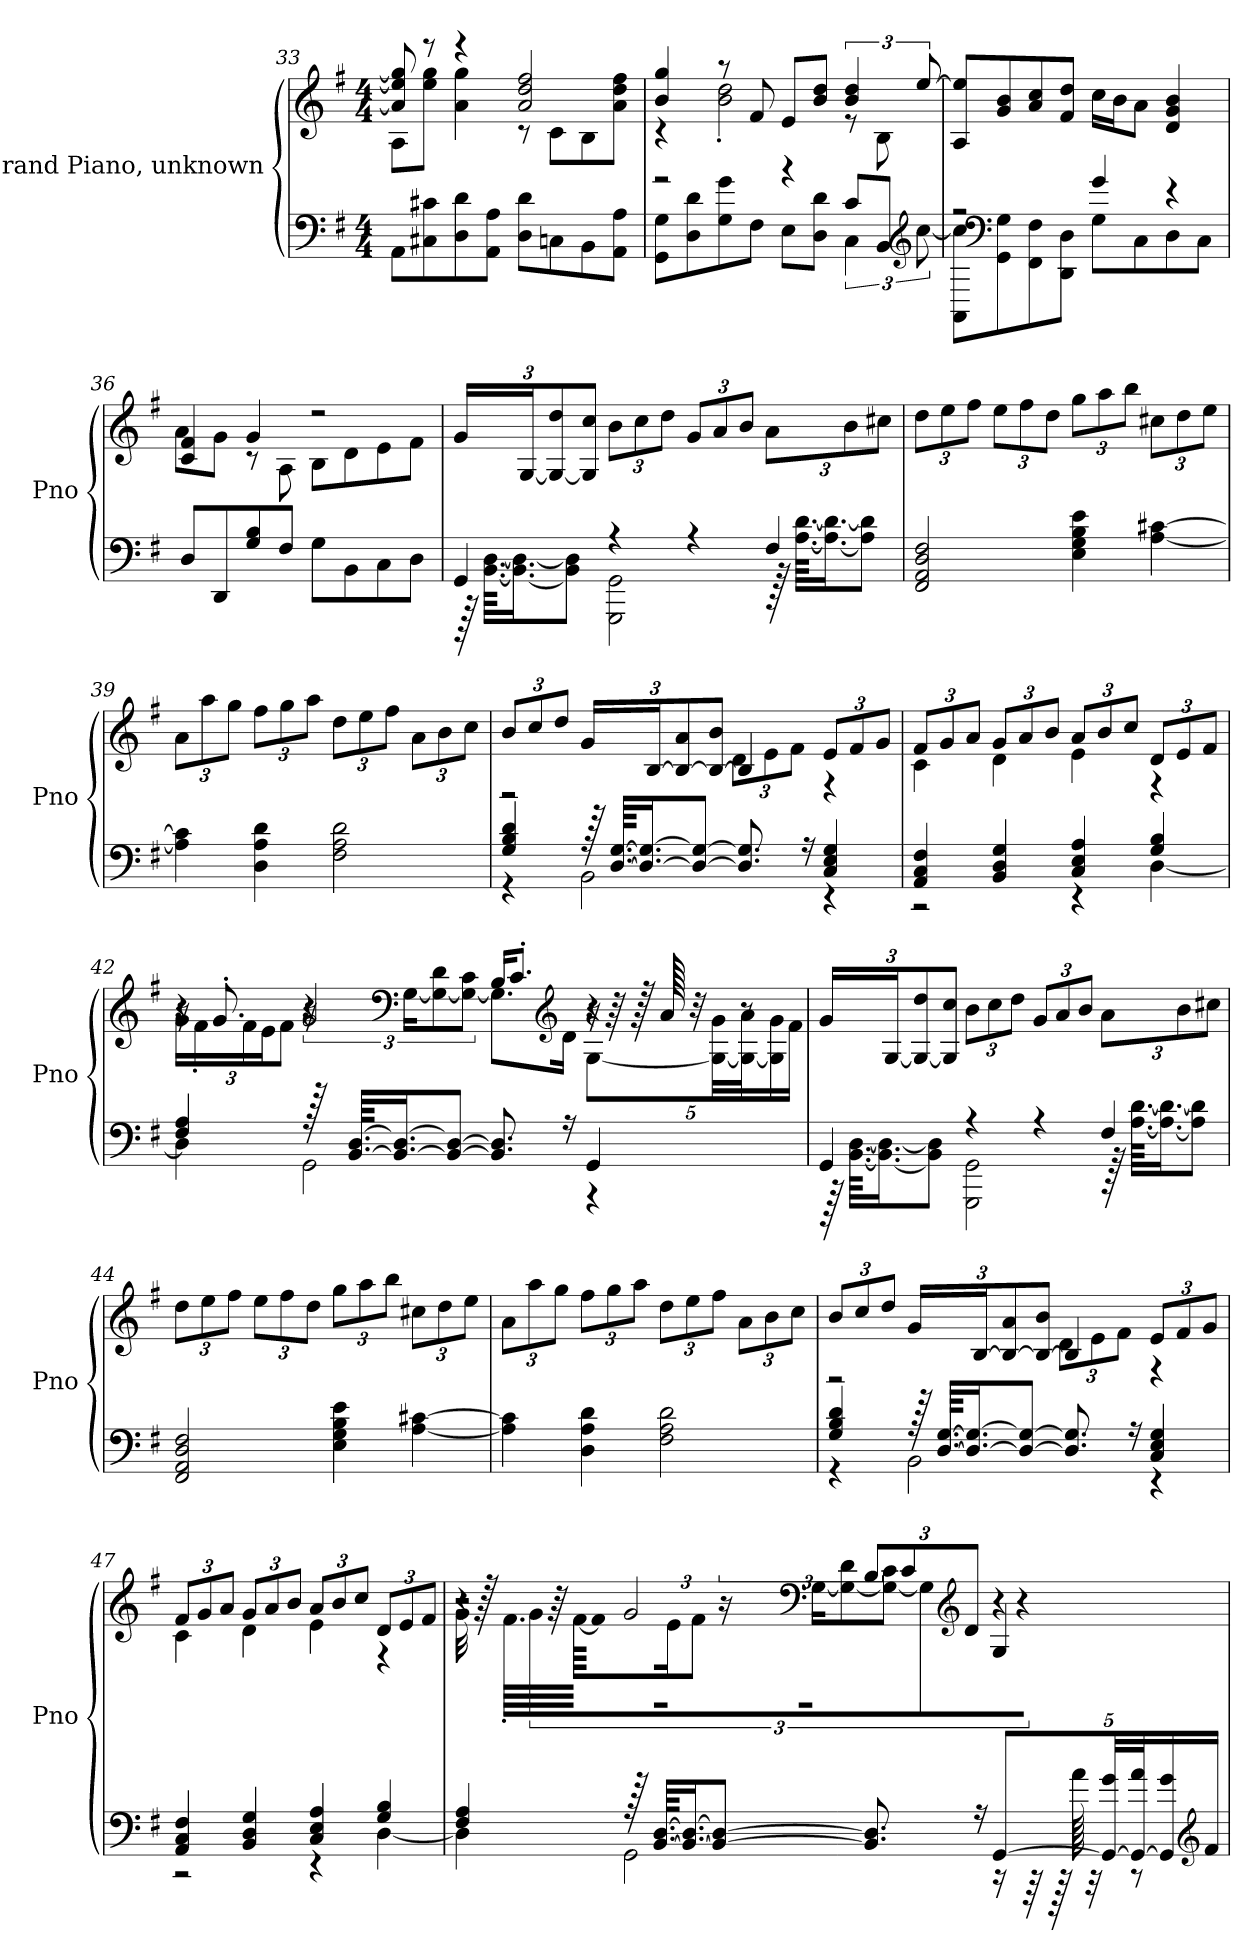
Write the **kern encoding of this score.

**kern	**kern
*part1	*part1
*staff2	*staff1
*I"Grand Piano, unknown	*
*I'Pno	*
*clefF4	*clefG2
*k[f#]	*k[f#]
*M4/4	*M4/4
=33	=33
*	*^
8AA\L	8a/] 8ee/] 8gg/]	8A\L
8C#X\ 8c#X\	8r	8ee\ 8gg\J
8D\ 8d\	4r	4a\ 4gg\
8AA\ 8A\J	.	.
8D\ 8d\L	2a/ 2dd/ 2ff#/	8r
8Cn\	.	8c\L
8BB\	.	8B\
8AA\ 8A\J	.	8a\ 8dd\ 8ff#\J
!!LO:LB:g=z	!!
=34	=34	=34
*^	*	*
2r	8GG\ 8G\L	4b/ 4gg/	4r
.	8D\ 8d\	.	.
.	8G\ 8g\	8r	2b\' 2dd\'
.	8F#\J	8f#/	.
4r	8E\L	8e/L	.
.	8D\ 8d\J	8b/ 8dd/J	.
8c/L	6C\	6b/ 6dd/	8r
8BB/J	.	.	8B\
*clefG2	*	*	*
.	[12cc\	[12ee/	.
*	*	*v	*v
=35	=35	=35
2r	8AA\ 8cc\]L	8A/ 8ee/]L
*clefF4	*	*
.	8GG\ 8G\	8g/ 8b/
.	8FF#\ 8F#\	8a/ 8cc/
.	8DD\ 8D\J	8f#/ 8dd/J
4g/	8G\L	16cc\LL
.	.	16b\J
.	8C\	8a\J
4r	8D\	4d/ 4g/ 4b/
.	8C\J	.
*v	*v	*
=36	=36
*	*^
8D/L	4c/ 4f#/	8a\L
8DD/	.	8g\J
8G/ 8B/	4g/	8r
8F#/J	.	8A\
8G\L	2r	8B\L
8BB\	.	8d\
8C\	.	8e\
8D\J	.	8f#\J
*	*v	*v
!!LO:LB:g=z
=37	=37
*^	*
*	*	*Xbrackettup
4GG/	128r	24g/LL
.	[64.BB\ [64.D\KKLL	.
.	16.BB\_ 16.D\_J	.
.	.	[24G/J
.	.	12G/_ 12dd/
.	8BB\] 8D\]J	.
.	.	12G/] 12cc/J
4r	2GGG\ 2GG\	12b\L
.	.	12cc\
.	.	12dd\J
4r	.	12g/L
.	.	12a/
.	.	12b/J
4F#/	128r	12a\L
.	[64.A\ [64.d\KKLL	.
.	16.A\_ 16.d\_J	.
.	.	12b\
.	8A\] 8d\]J	.
.	.	12cc#X\J
*v	*v	*
=38	=38
2FF#/ 2AA/ 2D/ 2F#/	12dd\L
.	12ee\
.	12ff#\J
.	12ee\L
.	12ff#\
.	12dd\J
4E\ 4G\ 4B\ 4e\	12gg\L
.	12aa\
.	12bb\J
[4A\ [4c#X\	12cc#X\L
.	12dd\
.	12ee\J
!!LO:PB:g=z
=39	=39
4A\] 4c#\]	12a\L
.	12aa\
.	12gg\J
4D\ 4A\ 4d\	12ff#\L
.	12gg\
.	12aa\J
2F#\ 2A\ 2d\	12dd\L
.	12ee\
.	12ff#\J
.	12a\L
.	12b\
.	12cc\J
=40	=40
*^	*^
4G/ 4B/ 4d/	4r	12b/L	2r
.	.	12cc/	.
.	.	12dd/J	.
128r	2BB\	24g/LL	.
[64.D/ [64.G/KKLL	.	.	.
16.D/_ 16.G/_J	.	.	.
.	.	[24B/J	.
.	.	12B/_ 12a/	.
8D/_ 8G/_J	.	.	.
.	.	12B/_ 12b/J	.
8.D/] 8.G/]	.	4B/]	12d\L
.	.	.	12e\
.	.	.	12f#\J
16r	.	.	.
4C/ 4E/ 4G/	4r	12e/L	4r
.	.	12f#/	.
.	.	12g/J	.
=41	=41	=41	=41
4AA/ 4C/ 4F#/	2r	12f#/L	4c\
.	.	12g/	.
.	.	12a/J	.
4BB/ 4D/ 4G/	.	12g/L	4d\
.	.	12a/	.
.	.	12b/J	.
4C/ 4E/ 4A/	4r	12a/L	4e\
.	.	12b/	.
.	.	12cc/J	.
4G/ 4B/	[4D\	12d/L	4r
.	.	12e/	.
.	.	12f#/J	.
!!LO:LB:g=z
=42	=42	=42	=42
*	*	*	*^
4F#/ 4A/	4D\]	4r	24g\LL	16r
.	.	.	24f#'\	.
.	.	.	.	8.g'/
.	.	.	24f#\	.
.	.	.	24e\J	.
.	.	.	12f#\J	.
*	*	*	*brackettup	*
128r	2GG\	2g/	24r	4r
[64.BB/ [64.D/KKLL	.	.	.	.
16.BB/_ 16.D/_J	.	.	.	.
*	*	*clefF4	*	*
.	.	.	[24G\KL	.
.	.	.	12G\_ 12d\	.
8BB/_ 8D/_J	.	.	.	.
.	.	.	12G\_ 12c\J	.
8.BB/] 8.D/]	.	.	8.G\L]	16B/KL
.	.	.	.	8.c'/J
*	*	*clefG2	*	*
16r	.	.	16d\Jk	.
*	*	*	*Xbrackettup	*
4GG/	4r	4r	[10G\L	16r
.	.	.	.	64r
.	.	.	.	128r
.	.	.	.	128a/
.	.	.	.	32r
.	.	.	40G\_ 40g\LL	.
.	.	.	40G\_ 40a\J	8r
.	.	.	20G\] 20g\	.
.	.	.	20f#\JJ	.
*	*	*v	*v	*v
!!LO:LB:g=z
=43	=43	=43
4GG/	128r	24g/LL
.	[64.BB\ [64.D\KKLL	.
.	16.BB\_ 16.D\_J	.
.	.	[24G/J
.	.	12G/_ 12dd/
.	8BB\] 8D\]J	.
.	.	12G/] 12cc/J
4r	2GGG\ 2GG\	12b\L
.	.	12cc\
.	.	12dd\J
4r	.	12g/L
.	.	12a/
.	.	12b/J
4F#/	128r	12a\L
.	[64.A\ [64.d\KKLL	.
.	16.A\_ 16.d\_J	.
.	.	12b\
.	8A\] 8d\]J	.
.	.	12cc#X\J
*v	*v	*
=44	=44
2FF#/ 2AA/ 2D/ 2F#/	12dd\L
.	12ee\
.	12ff#\J
.	12ee\L
.	12ff#\
.	12dd\J
4E\ 4G\ 4B\ 4e\	12gg\L
.	12aa\
.	12bb\J
[4A\ [4c#X\	12cc#X\L
.	12dd\
.	12ee\J
!!LO:LB:g=z
=45	=45
4A\] 4c#\]	12a\L
.	12aa\
.	12gg\J
4D\ 4A\ 4d\	12ff#\L
.	12gg\
.	12aa\J
2F#\ 2A\ 2d\	12dd\L
.	12ee\
.	12ff#\J
.	12a\L
.	12b\
.	12cc\J
=46	=46
*^	*^
4G/ 4B/ 4d/	4r	12b/L	2r
.	.	12cc/	.
.	.	12dd/J	.
128r	2BB\	24g/LL	.
[64.D/ [64.G/KKLL	.	.	.
16.D/_ 16.G/_J	.	.	.
.	.	[24B/J	.
.	.	12B/_ 12a/	.
8D/_ 8G/_J	.	.	.
.	.	12B/_ 12b/J	.
8.D/] 8.G/]	.	4B/]	12d\L
.	.	.	12e\
.	.	.	12f#\J
16r	.	.	.
4C/ 4E/ 4G/	4r	12e/L	4r
.	.	12f#/	.
.	.	12g/J	.
=47	=47	=47	=47
4AA/ 4C/ 4F#/	2r	12f#/L	4c\
.	.	12g/	.
.	.	12a/J	.
4BB/ 4D/ 4G/	.	12g/L	4d\
.	.	12a/	.
.	.	12b/J	.
4C/ 4E/ 4A/	4r	12a/L	4e\
.	.	12b/	.
.	.	12cc/J	.
4G/ 4B/	[4D\	12d/L	4r
.	.	12e/	.
.	.	12f#/J	.
!!LO:LB:g=z
=48	=48	=48	=48
*	*	*	*^
4F#/ 4A/	4D\]	4r	32g\	2r
.	.	.	128r	.
.	.	.	64.f#'\LLLL	.
*	*	*	*brackettup	*
.	.	.	96g\JJJJ	.
.	.	.	96r	.
.	.	.	[96f#\KLLL	.
.	.	.	32f#\J]	.
*	*	*	*Xbrackettup	*
.	.	.	24e\J	.
.	.	.	12f#\J	.
*	*	*	*brackettup	*
128r	2GG\	2g/	24r	.
[64.BB/ [64.D/KKLL	.	.	.	.
16.BB/_ 16.D/_J	.	.	.	.
*	*	*clefF4	*	*
.	.	.	[24G\KL	.
.	.	.	12G\_ 12d\	.
8BB/_ 8D/_J	.	.	.	.
.	.	.	12G\_ 12c\J	.
*	*	*	*	*Xbrackettup
8.BB/] 8.D/]	.	.	4G\]	12B/L
.	.	.	.	12c/
*	*	*clefG2	*	*
.	.	.	.	12d/J
16r	.	.	.	.
*Xbrackettup	*	*	*	*
[10GG/L	16r	4r	4r	4G/
.	64r	.	.	.
.	128r	.	.	.
.	128a\	.	.	.
.	32r	.	.	.
40GG/_ 40g/LL	.	.	.	.
40GG/_ 40a/J	8r	.	.	.
20GG/] 20g/	.	.	.	.
*clefG2	*	*	*	*
20f#/JJ	.	.	.	.
*v	*v	*	*	*
*	*v	*v	*v
=	=
*-	*-
